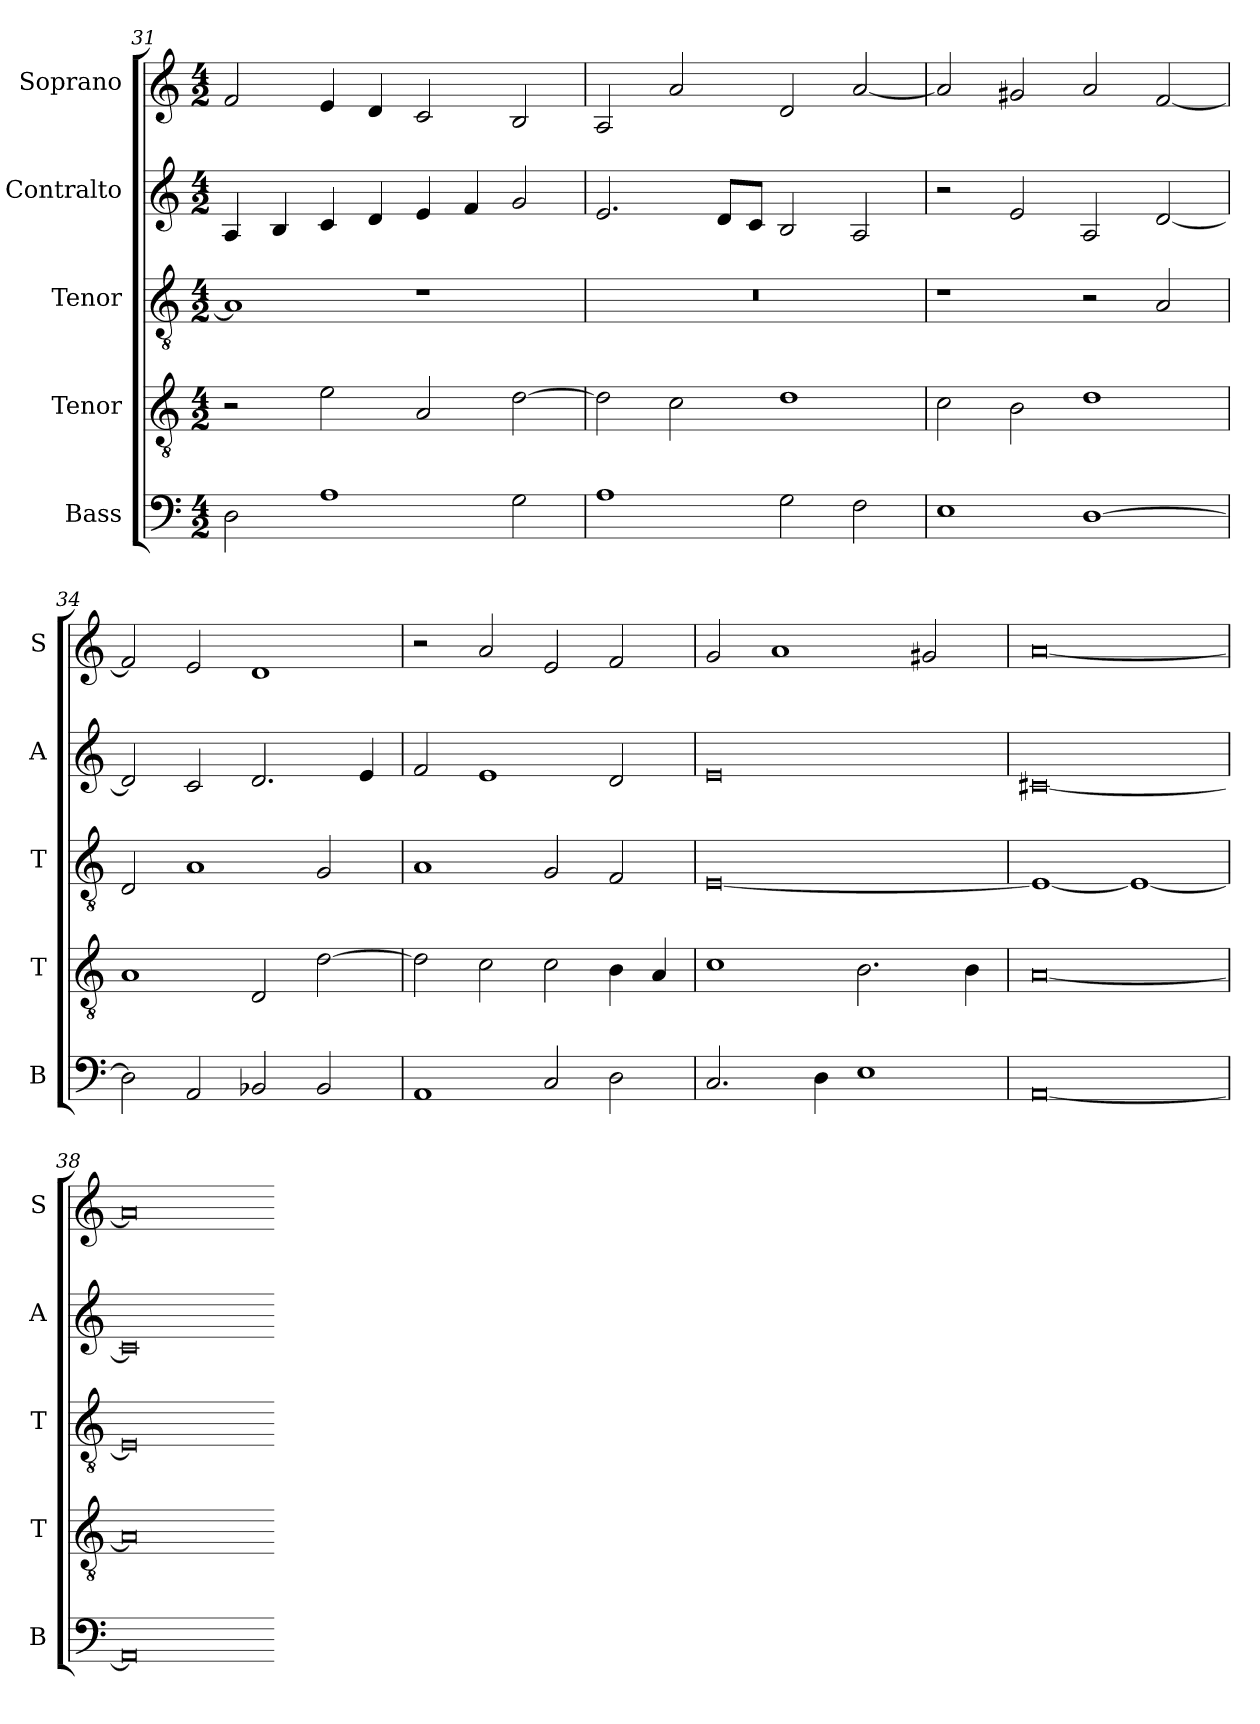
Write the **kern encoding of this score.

**kern	**kern	**kern	**kern	**kern
*part5	*part4	*part3	*part2	*part1
*staff5	*staff4	*staff3	*staff2	*staff1
*I"Bass	*I"Tenor	*I"Tenor	*I"Contralto	*I"Soprano
*I'B	*I'T	*I'T	*I'A	*I'S
*clefF4	*clefGv2	*clefGv2	*clefG2	*clefG2
*k[]	*k[]	*k[]	*k[]	*k[]
*D:dor	*D:dor	*D:dor	*D:dor	*D:dor
*M4/2	*M4/2	*M4/2	*M4/2	*M4/2
=31	=31	=31	=31	=31
2D	2r	1A]	4A	2f
.	.	.	4B	.
1A	2e	.	4c	4e
.	.	.	4d	4d
.	2A	1r	4e	2c
.	.	.	4f	.
2G	[2d	.	2g	2B
=32	=32	=32	=32	=32
1A	2d]	0r	2.e	2A
.	2c	.	.	2a
.	.	.	8d/L	.
.	.	.	8c/J	.
2G	1d	.	2B	2d
2F	.	.	2A	[2a
=33	=33	=33	=33	=33
1E	2c	1r	2r	2a]
.	2B	.	2e	2g#X
[1D	1d	2r	2A	2a
.	.	2A	[2d	[2f
=34	=34	=34	=34	=34
2D]	1A	2D	2d]	2f]
2AA	.	1A	2c	2e
2BB-X	2D	.	2.d	1d
2BB-	[2d	2G	.	.
.	.	.	4e	.
=35	=35	=35	=35	=35
1AA	2d]	1A	2f	2r
.	2c	.	1e	2a
2C	2c	2G	.	2e
2D	4B	2F	2d	2f
.	4A	.	.	.
=36	=36	=36	=36	=36
2.C	1c	[0E	0e	2g
.	.	.	.	1a
4D	.	.	.	.
1E	2.B	.	.	.
.	.	.	.	2g#X
.	4B	.	.	.
=37	=37	=37	=37	=37
[0AA	[0A	1E_	[0c#X	[0a
.	.	1E_	.	.
=38	=38	=38	=38	=38
0AA]	0A]	0E]	0c#]	0a]
=-	=-	=-	=-	=-
*-	*-	*-	*-	*-
